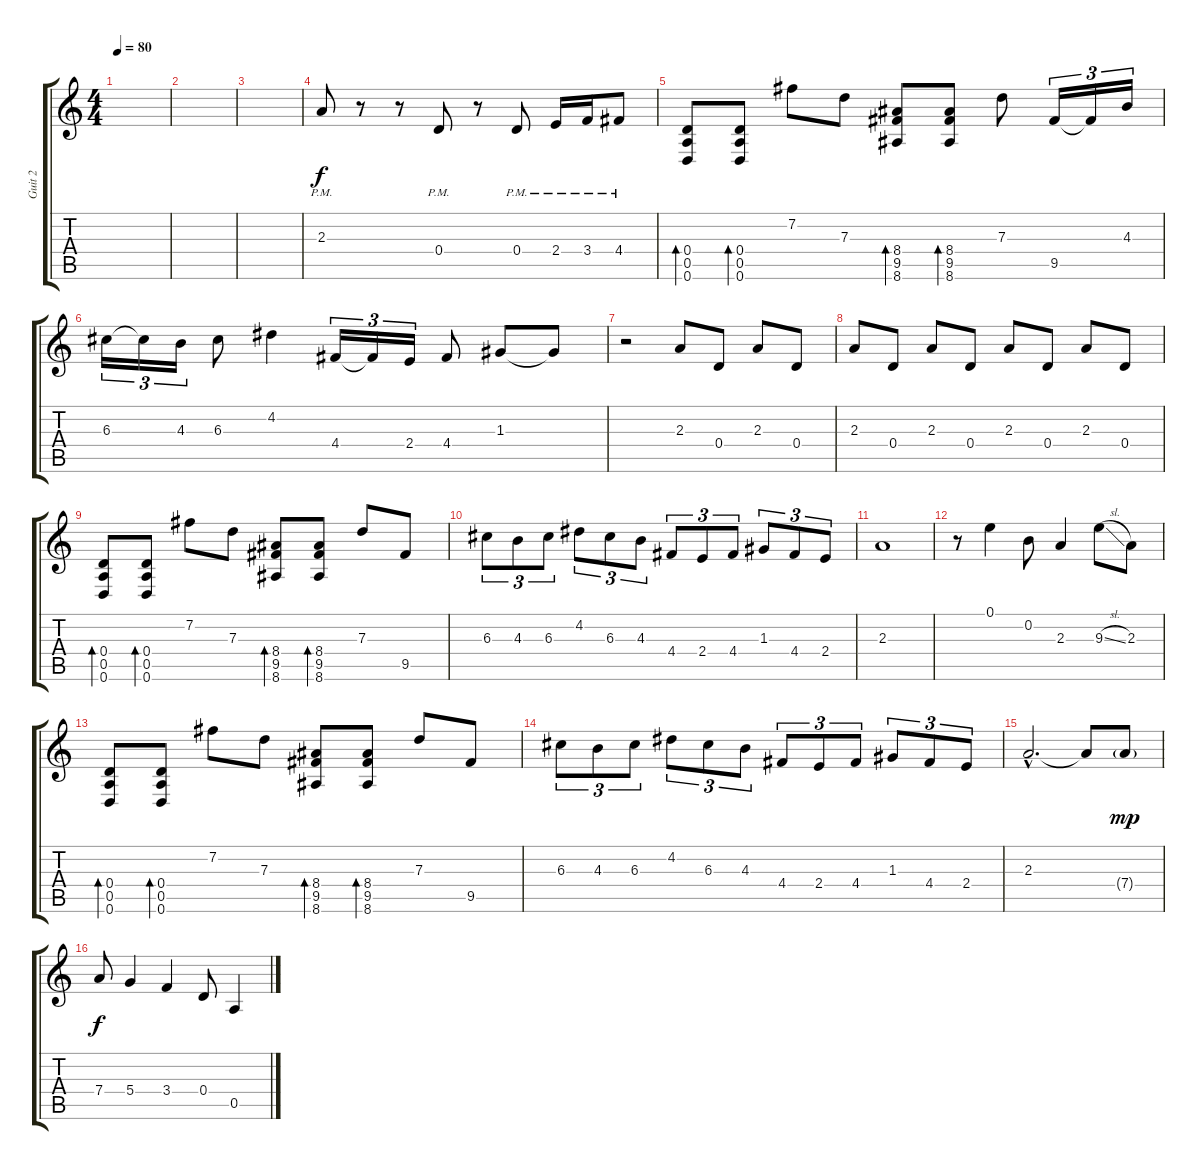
\track ("Guit 2" "Guit 2") {instrument electricguitarjazz}
\staff {score tabs}
\tuning (E4 B3 G3 D3 A2 D2) {hide}
\ts (4 4)
\section ("" "")
\tempo 80
\clef g2
\ks c
|
|
|
2.3{pm}.8{dy f} r.8 r.8 0.4{pm}.8 r.8 0.4{pm}.8 2.4{pm}.16 3.4{pm}.16 4.4{pm}.8 |
(0.4 0.5 0.6).8{bd 30} (0.4 0.5 0.6).8{bd 30} 7.2.8 7.3.8 (8.4 9.5 8.6).8{bd 30} (8.4 9.5 8.6).8{bd 30} 7.3.8 9.5.16{tu (3 2)} 9.5{t}.16{tu (3 2)} 4.3.16{tu (3 2)} |
6.3.16{tu (3 2)} 6.3{t}.16{tu (3 2)} 4.3.16{tu (3 2)} 6.3.8 4.2.4 4.4.16{tu (3 2)} 4.4{t}.16{tu (3 2)} 2.4.16{tu (3 2)} 4.4.8 1.3.8 1.3{t}.8 |
r.2{volume 6} 2.3.8{volume 13} 0.4.8 2.3.8 0.4.8 |
2.3.8 0.4.8 2.3.8 0.4.8 2.3.8 0.4.8 2.3.8 0.4.8 |
(0.4 0.5 0.6).8{bd 30} (0.4 0.5 0.6).8{bd 30} 7.2.8 7.3.8 (8.4 9.5 8.6).8{bd 30} (8.4 9.5 8.6).8{bd 30} 7.3.8 9.5.8 |
6.3.8{tu (3 2)} 4.3.8{tu (3 2)} 6.3.8{tu (3 2)} 4.2.8{tu (3 2)} 6.3.8{tu (3 2)} 4.3.8{tu (3 2)} 4.4.8{tu (3 2)} 2.4.8{tu (3 2)} 4.4.8{tu (3 2)} 1.3.8{tu (3 2)} 4.4.8{tu (3 2)} 2.4.8{tu (3 2)} |
2.3.1 |
r.8 0.1.4 0.2.8 2.3.4 9.3{sl}.8 2.3.8 |
(0.4 0.5 0.6).8{bd 30} (0.4 0.5 0.6).8{bd 30} 7.2.8 7.3.8 (8.4 9.5 8.6).8{bd 30} (8.4 9.5 8.6).8{bd 30} 7.3.8 9.5.8 |
6.3.8{tu (3 2)} 4.3.8{tu (3 2)} 6.3.8{tu (3 2)} 4.2.8{tu (3 2)} 6.3.8{tu (3 2)} 4.3.8{tu (3 2)} 4.4.8{tu (3 2)} 2.4.8{tu (3 2)} 4.4.8{tu (3 2)} 1.3.8{tu (3 2)} 4.4.8{tu (3 2)} 2.4.8{tu (3 2)} |
2.3{hac}.2{d} 2.3{t}.8 7.4{g}.8{dy mp} |
7.4.8{dy f} 5.4.4 3.4.4 0.4.8 0.5.4
